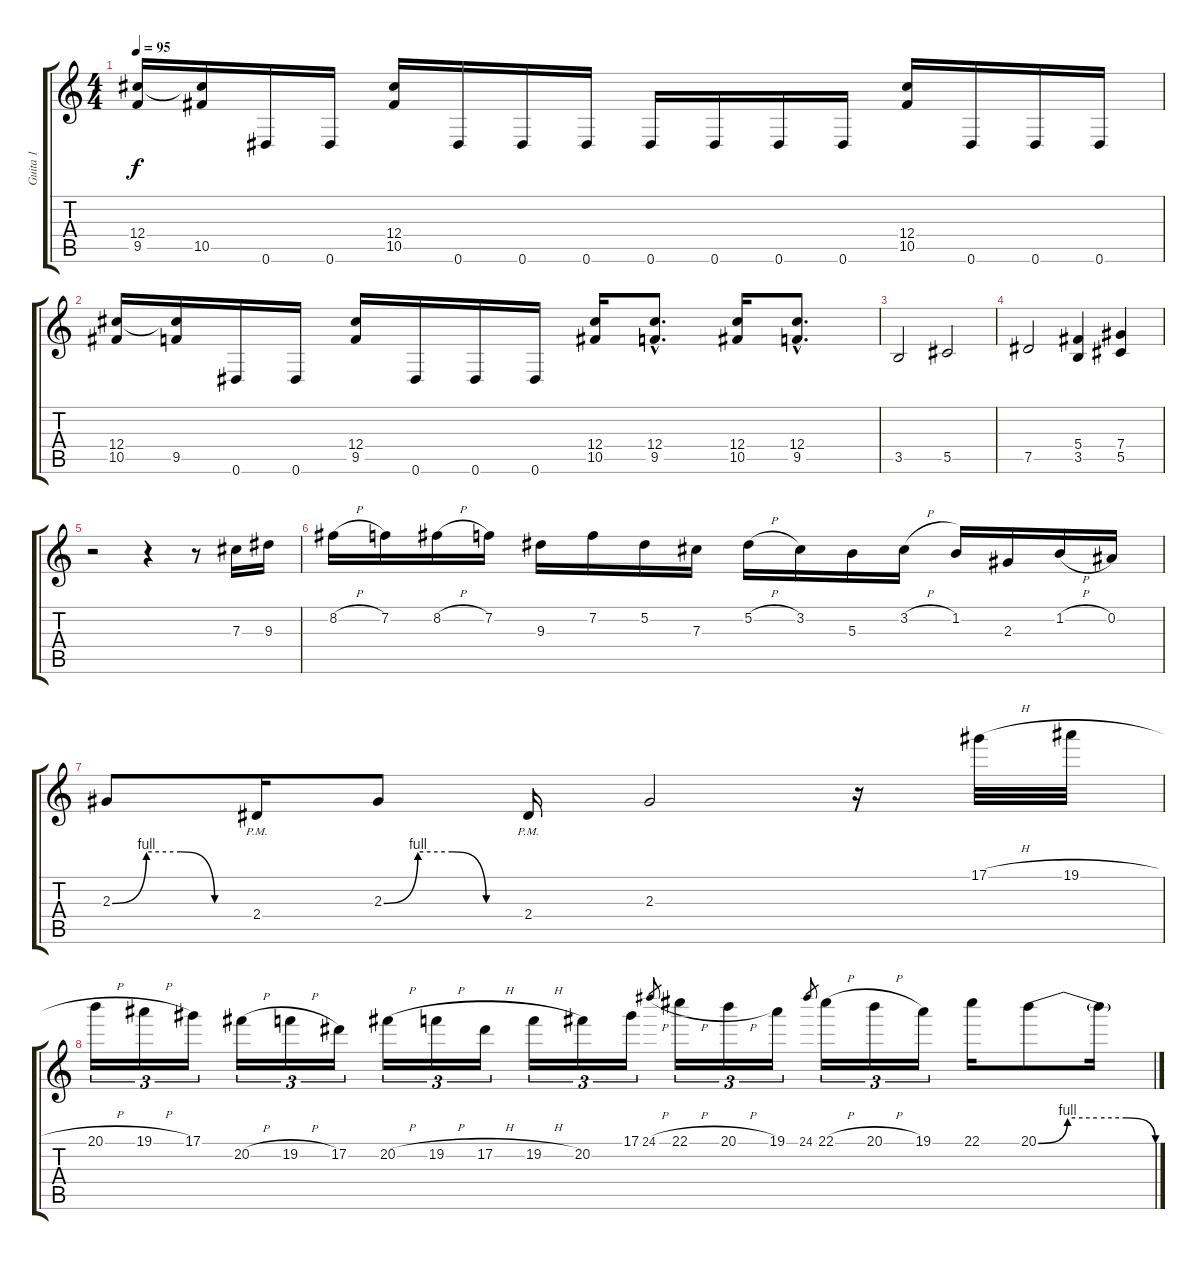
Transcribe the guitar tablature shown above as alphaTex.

\track ("Guita 1" "Guita 1") {instrument distortionguitar}
\staff {score tabs}
\tuning (Eb4 Bb3 Gb3 Db3 Ab2 Eb2) {hide}
\ts (4 4)
\tempo 95
\clef g2
\ks c
(12.4 9.5).16{dy f} (12.4{t} 10.5).16 0.6.16 0.6.16 (12.4 10.5).16 0.6.16 0.6.16 0.6.16 0.6.16 0.6.16 0.6.16 0.6.16 (12.4 10.5).16 0.6.16 0.6.16 0.6.16 |
(12.4 10.5).16 (12.4{t} 9.5).16 0.6.16 0.6.16 (12.4 9.5).16 0.6.16 0.6.16 0.6.16 (12.4 10.5).16 (12.4{hac} 9.5{hac}).8{d} (12.4 10.5).16 (12.4{hac} 9.5{hac}).8{d} |
3.5.2 5.5.2 |
7.5.2 (5.4 3.5).4 (7.4 5.5).4 |
r.2 r.4 r.8 7.3.16 9.3.16 |
8.2{h}.16 7.2.16 8.2{h}.16 7.2.16 9.3.16 7.2.16 5.2.16 7.3.16 5.2{h}.16 3.2.16 5.3.16 3.2{h}.16 1.2.16 2.3.16 1.2{h}.16 0.2.16 |
2.3{be (custom 0 0 15 4 30 4 45 0 60 0)}.8 2.4{pm}.16 2.3{be (custom 0 0 15 4 30 4 45 0 60 0)}.8 2.4{pm}.16 2.3.2 r.16 17.1{h}.32 19.1{h}.32 |
20.1{h}.16{tu (3 2)} 19.1{h}.16{tu (3 2)} 17.1.16{tu (3 2)} 20.2{h}.16{tu (3 2)} 19.2{h}.16{tu (3 2)} 17.2.16{tu (3 2)} 20.2{h}.16{tu (3 2)} 19.2{h}.16{tu (3 2)} 17.2{h}.16{tu (3 2)} 19.2{h}.16{tu (3 2)} 20.2.16{tu (3 2)} 17.1.16{tu (3 2)} 24.1{h}.8{gr} 22.1{h}.16{tu (3 2)} 20.1{h}.16{tu (3 2)} 19.1.16{tu (3 2)} 24.1.8{gr} 22.1{h}.16{tu (3 2)} 20.1{h}.16{tu (3 2)} 19.1.16{tu (3 2)} 22.1.16 20.1{be (custom 0 0 15 4 30 4 45 4 60 0)}.8 20.1{t}.16
